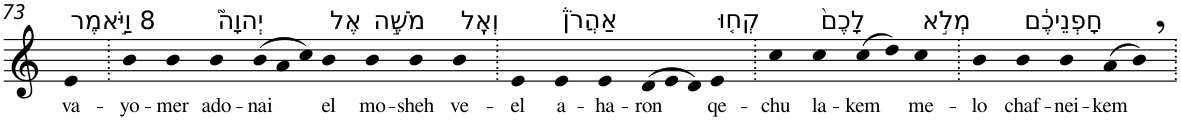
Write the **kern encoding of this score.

**kern	**text
*part1	*part1
*staff1	*staff1
*I"Piano	*
*I'Pno	*
!!LO:PB:g=z
*clefG2	*
*k[]	*
=73	=73
!LO:TX:a:t=8 וַיֹּ֣אמֶר	!
!	!LO:LY:b
4e	va-
=74.	=74.
!	!LO:LY:b
4b	-yo-
!	!LO:LY:b
4b	-mer
!LO:TX:a:t=יְהוָה֮	!
!	!LO:LY:b
4b	ado-
*Xtuplet	*
!	!LO:LY:b
(>12b	-nai
12a	.
12cc)	.
!LO:TX:a:t=אֶל	!
!	!LO:LY:b
4b	el
!LO:TX:a:t=מֹשֶׁ֣ה	!
!	!LO:LY:b
4b	mo-
!	!LO:LY:b
4b	-sheh
!LO:TX:a:t=וְאֶֽל	!
!	!LO:LY:b
4b	ve-
=75.	=75.
!	!LO:LY:b
4e	-el
!LO:TX:a:t=אַהֲרֹן֒	!
!	!LO:LY:b
4e	a-
!	!LO:LY:b
4e	-ha-
!	!LO:LY:b
(>12d	-ron
12e	.
12d)	.
!LO:TX:a:t=קְח֤וּ	!
!	!LO:LY:b
4e	qe-
=76.	=76.
!	!LO:LY:b
4cc	-chu
!LO:TX:a:t=לָכֶם֙	!
!	!LO:LY:b
4cc	la-
!	!LO:LY:b
(>8cc	-kem
8dd)	.
!LO:TX:a:t=מְלֹ֣א	!
!	!LO:LY:b
4cc	me-
=77.	=77.
!	!LO:LY:b
4b	-lo
!LO:TX:a:t=חָפְנֵיכֶ֔ם	!
!	!LO:LY:b
4b	chaf-
!	!LO:LY:b
4b	-nei-
!	!LO:LY:b
(>8a	-kem
8b,)	.
=.	=.
*-	*-
